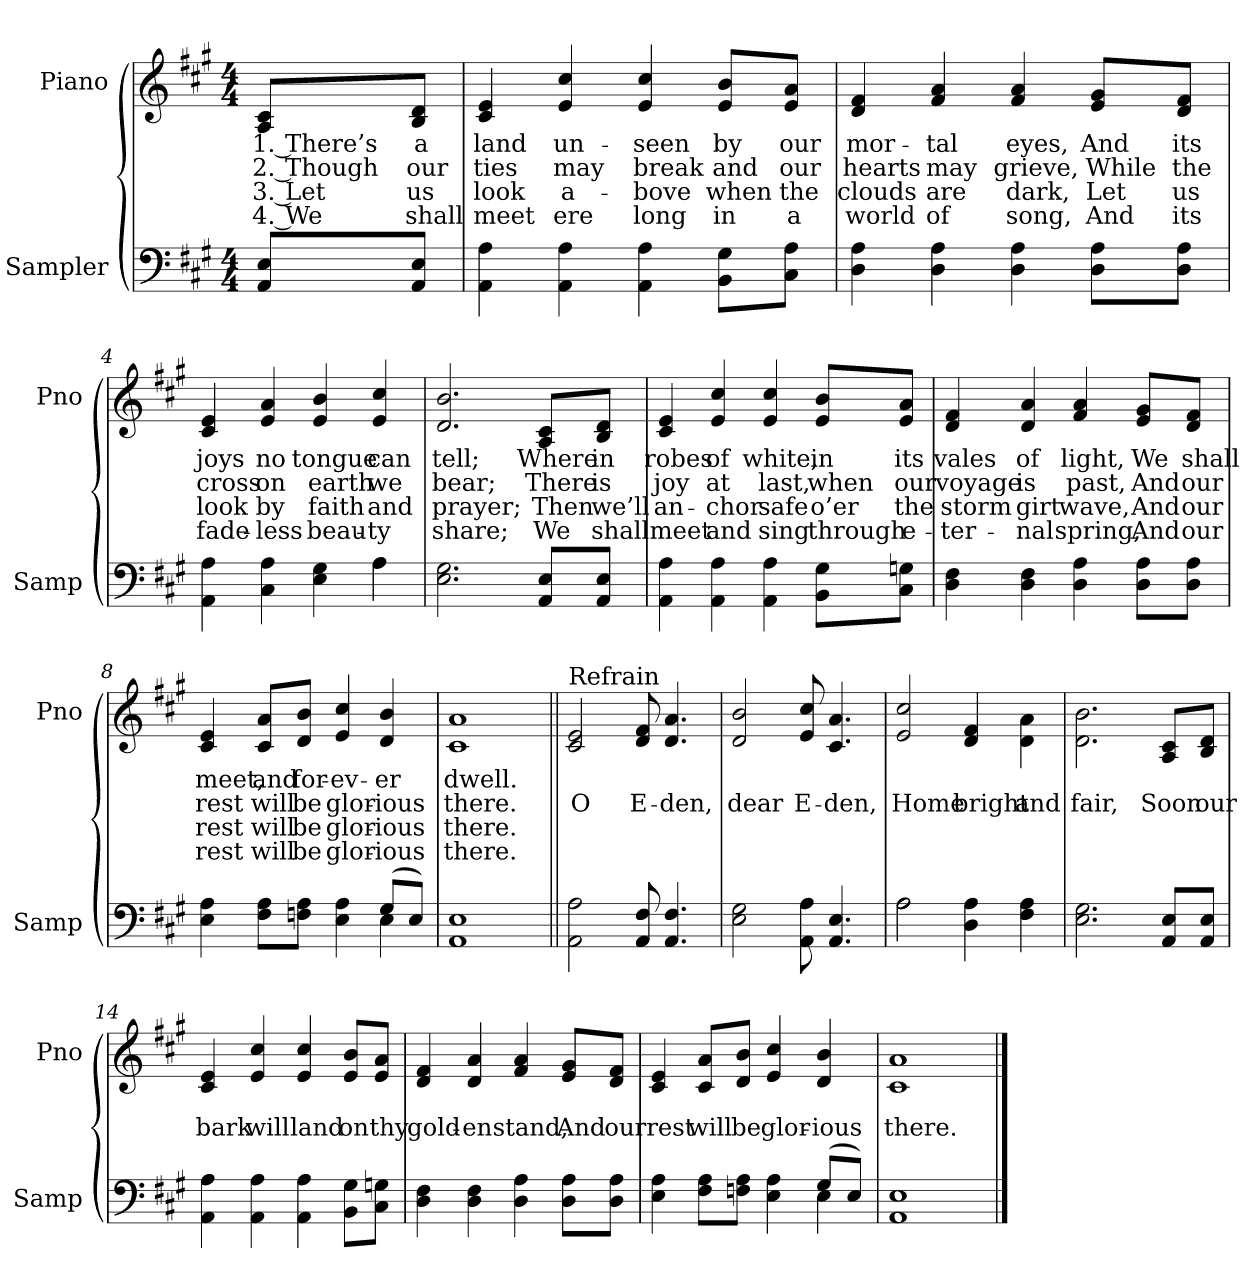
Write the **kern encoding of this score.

**kern	**kern	**text	**text	**text	**text
*part2	*part1	*part1	*part1	*part1	*part1
*staff2	*staff1	*staff1	*staff1	*staff1	*staff1
*I"Sampler	*I"Piano	*	*	*	*
*I'Samp	*I'Pno	*	*	*	*
*clefF4	*clefG2	*	*	*	*
*k[f#c#g#]	*k[f#c#g#]	*	*	*	*
*A:	*A:	*	*	*	*
*M4/4	*M4/4	*	*	*	*
=1	=1	=1	=1	=1	=1
8AA/ 8E/L	8A/ 8c#/L	1. There’s	2. Though	3. Let	4. We
8AA/ 8E/J	8B/ 8d/J	a	our	us	shall
=2	=2	=2	=2	=2	=2
4AA 4A	4c# 4e	land	ties	look	meet
4AA 4A	4e 4cc#	un-	may	a-	ere
4AA 4A	4e 4cc#	-seen	break	-bove	long
8BB\ 8G#\L	8e/ 8b/L	by	and	when	in
8C#\ 8A\J	8e/ 8a/J	our	our	the	a
=3	=3	=3	=3	=3	=3
4D 4A	4d 4f#	mor-	hearts	clouds	world
4D 4A	4f# 4a	-tal	may	are	of
4D 4A	4f# 4a	eyes,	grieve,	dark,	song,
8D\ 8A\L	8e/ 8g#/L	And	While	Let	And
8D\ 8A\J	8d/ 8f#/J	its	the	us	its
=4	=4	=4	=4	=4	=4
*^	*	*	*	*	*
4AA 4A	2.ryy	4c# 4e	joys	cross	look	fade-
4C# 4A	.	4e 4a	no	on	by	-less
4E 4G#	.	4e 4b	tongue	earth	faith	beau-
4A\	4A	4e 4cc#	can	we	and	-ty
*v	*v	*	*	*	*	*
=5	=5	=5	=5	=5	=5
2.E 2.G#	2.d 2.b	tell;	bear;	prayer;	share;
8AA/ 8E/L	8A/ 8c#/L	Where	There	Then	We
8AA/ 8E/J	8B/ 8d/J	in	is	we’ll	shall
=6	=6	=6	=6	=6	=6
4AA 4A	4c# 4e	robes	joy	an-	meet
4AA 4A	4e 4cc#	of	at	-chor	and
4AA 4A	4e 4cc#	white,	last,	safe	sing
8BB\ 8G#\L	8e/ 8b/L	in	when	o’er	through
8C#\ 8Gn\J	8e/ 8a/J	its	our	the	e-
=7	=7	=7	=7	=7	=7
4D 4F#	4d 4f#	vales	voyage	storm	-ter-
4D 4F#	4d 4a	of	is	girt	-nal
4D 4A	4f# 4a	light,	past,	wave,	spring,
8D\ 8A\L	8e/ 8g#/L	We	And	And	And
8D\ 8A\J	8d/ 8f#/J	shall	our	our	our
=8	=8	=8	=8	=8	=8
*^	*	*	*	*	*
4E 4A	2.ryy	4c# 4e	meet,	rest	rest	rest
8F#\ 8A\L	.	8c#/ 8a/L	and	will	will	will
8Fn\ 8A\J	.	8d/ 8b/J	for-	be	be	be
4E 4A	.	4e 4cc#	-ev-	glor-	glor-	glor-
(8G#/L	4E	4d 4b	-er	-ious	-ious	-ious
8E/J)	.	.	.	.	.	.
*v	*v	*	*	*	*	*
=9	=9	=9	=9	=9	=9
1AA 1E	1c# 1a	dwell.	there.	there.	there.
=10||	=10||	=10||	=10||	=10||	=10||
!	!LO:TX:t=Refrain	!	!	!	!
2AA 2A	2c# 2e	.	O	.	.
8AA 8F#	8d 8f#	.	E-	.	.
4.AA 4.F#	4.d 4.a	.	-den,	.	.
=11	=11	=11	=11	=11	=11
2E 2G#	2d 2b	.	dear	.	.
8AA 8A	8e 8cc#	.	E-	.	.
4.AA 4.E	4.c# 4.a	.	-den,	.	.
=12	=12	=12	=12	=12	=12
*^	*	*	*	*	*
2A\	2A	2e 2cc#	.	Home	.	.
4D 4A	2ryy	4d 4f#	.	bright	.	.
4F# 4A	.	4d\ 4a\	.	and	.	.
*v	*v	*	*	*	*	*
=13	=13	=13	=13	=13	=13
2.E 2.G#	2.d\ 2.b\	.	fair,	.	.
8AA/ 8E/L	8A/ 8c#/L	.	Soon	.	.
8AA/ 8E/J	8B/ 8d/J	.	our	.	.
=14	=14	=14	=14	=14	=14
4AA 4A	4c# 4e	.	bark	.	.
4AA 4A	4e 4cc#	.	will	.	.
4AA 4A	4e 4cc#	.	land	.	.
8BB\ 8G#\L	8e/ 8b/L	.	on	.	.
8C#\ 8Gn\J	8e/ 8a/J	.	thy	.	.
=15	=15	=15	=15	=15	=15
4D 4F#	4d 4f#	.	gold-	.	.
4D 4F#	4d 4a	.	-en	.	.
4D 4A	4f# 4a	.	stand,	.	.
8D\ 8A\L	8e/ 8g#/L	.	And	.	.
8D\ 8A\J	8d/ 8f#/J	.	our	.	.
=16	=16	=16	=16	=16	=16
*^	*	*	*	*	*
4E 4A	2.ryy	4c# 4e	.	rest	.	.
8F#\ 8A\L	.	8c#/ 8a/L	.	will	.	.
8Fn\ 8A\J	.	8d/ 8b/J	.	be	.	.
4E 4A	.	4e 4cc#	.	glor-	.	.
(8G#/L	4E	4d 4b	.	-ious	.	.
8E/J)	.	.	.	.	.	.
*v	*v	*	*	*	*	*
=17	=17	=17	=17	=17	=17
1AA 1E	1c# 1a	.	there.	.	.
==	==	==	==	==	==
*-	*-	*-	*-	*-	*-
